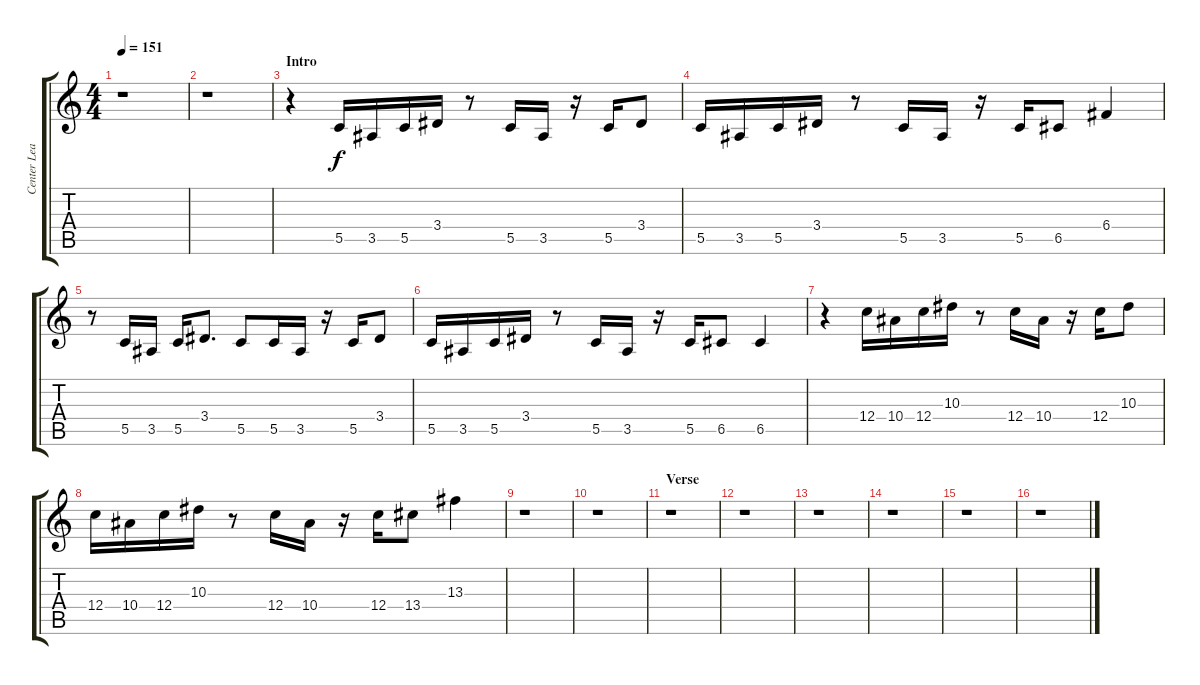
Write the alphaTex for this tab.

\track ("Center Lead 2" "Center Lea") {instrument overdrivenguitar}
\staff {score tabs}
\tuning (D4 A3 F3 C3 G2 C2) {hide}
\ts (4 4)
\tempo 151
\clef g2
\ks aminor
r.1{dy f instrument overdrivenguitar} |
r.1 |
\section ("" "Intro")
r.4 5.5.16 3.5.16 5.5.16 3.4.16 r.8 5.5.16 3.5.16 r.16 5.5.16 3.4.8 |
5.5.16 3.5.16 5.5.16 3.4.16 r.8 5.5.16 3.5.16 r.16 5.5.16 6.5.8 6.4.4 |
r.8 5.5.16 3.5.16 5.5.16 3.4.8{d} 5.5.8 5.5.16 3.5.16 r.16 5.5.16 3.4.8 |
5.5.16 3.5.16 5.5.16 3.4.16 r.8 5.5.16 3.5.16 r.16 5.5.16 6.5.8 6.5.4 |
r.4 12.4.16 10.4.16 12.4.16 10.3.16 r.8 12.4.16 10.4.16 r.16 12.4.16 10.3.8 |
12.4.16 10.4.16 12.4.16 10.3.16 r.8 12.4.16 10.4.16 r.16 12.4.16 13.4.8 13.3.4 |
r.1 |
r.1 |
\section ("" "Verse")
r.1 |
r.1 |
r.1 |
r.1 |
r.1 |
r.1
